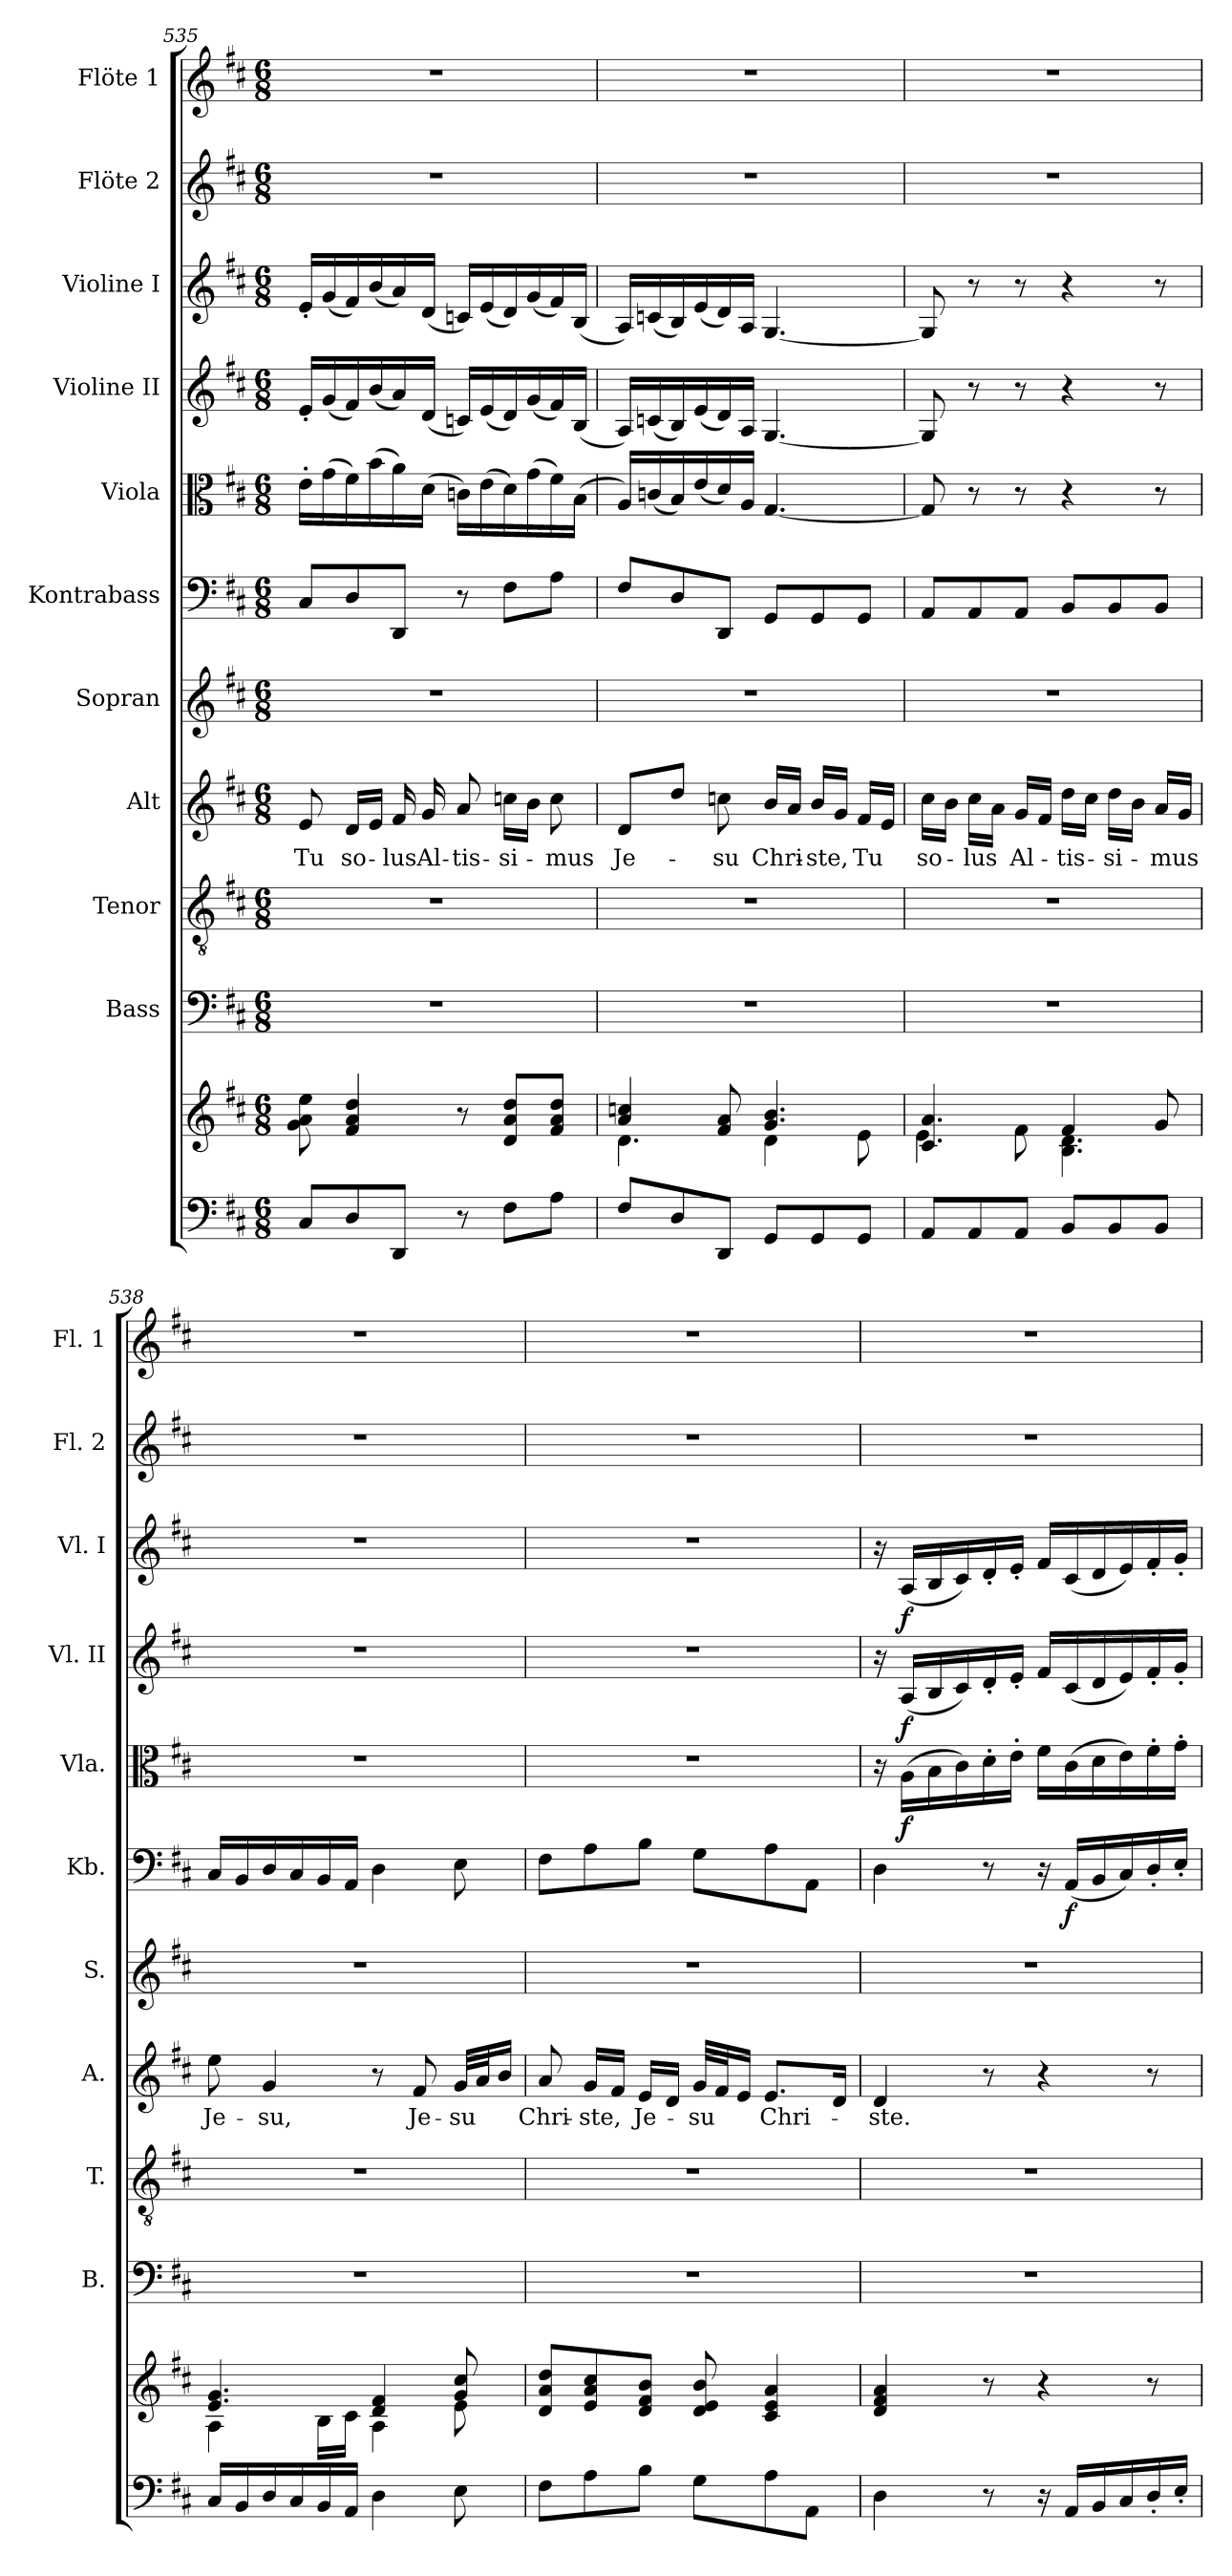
**kern	**kern	**kern	**kern	**kern	**text	**kern	**kern	**dynam	**kern	**dynam	**kern	**dynam	**kern	**dynam	**kern	**kern
*part11	*part11	*part10	*part9	*part8	*part8	*part7	*part6	*part6	*part5	*part5	*part4	*part4	*part3	*part3	*part2	*part1
*staff12	*staff11	*staff10	*staff9	*staff8	*staff8	*staff7	*staff6	*staff6	*staff5	*staff5	*staff4	*staff4	*staff3	*staff3	*staff2	*staff1
*	*	*I"Bass	*I"Tenor	*I"Alt	*	*I"Sopran	*I"Kontrabass	*	*I"Viola	*	*I"Violine II	*	*I"Violine I	*	*I"Flöte 2	*I"Flöte 1
*	*	*I'B.	*I'T.	*I'A.	*	*I'S.	*I'Kb.	*	*I'Vla.	*	*I'Vl. II	*	*I'Vl. I	*	*I'Fl. 2	*I'Fl. 1
*clefF4	*clefG2	*clefF4	*clefGv2	*clefG2	*	*clefG2	*clefF4	*	*clefC3	*	*clefG2	*	*clefG2	*	*clefG2	*clefG2
*	*	*	*	*	*	*	*ITrd7c12	*	*	*	*	*	*	*	*	*
*k[f#c#]	*k[f#c#]	*k[f#c#]	*k[f#c#]	*k[f#c#]	*	*k[f#c#]	*k[f#c#]	*	*k[f#c#]	*	*k[f#c#]	*	*k[f#c#]	*	*k[f#c#]	*k[f#c#]
*D:	*D:	*D:	*D:	*D:	*	*D:	*D:	*	*D:	*	*D:	*	*D:	*	*D:	*D:
*M6/8	*M6/8	*M6/8	*M6/8	*M6/8	*	*M6/8	*M6/8	*	*M6/8	*	*M6/8	*	*M6/8	*	*M6/8	*M6/8
=535	=535	=535	=535	=535	=535	=535	=535	=535	=535	=535	=535	=535	=535	=535	=535	=535
!	!	!	!	!	!LO:LY:b	!	!	!	!	!	!	!	!	!	!	!
8C#/L	8g\ 8a\ 8ee\	2.r	2.r	8e/	Tu	2.r	8CC#/L	.	16e'>\LL	.	16e'</LL	.	16e'</LL	.	2.r	2.r
.	.	.	.	.	.	.	.	.	(>16g\	.	(<16g/	.	(<16g/	.	.	.
!	!	!	!	!	!LO:LY:b	!	!	!	!	!	!	!	!	!	!	!
8D/	4f#/ 4a/ 4dd/	.	.	16d/LL	so-	.	8DD/	.	16f#\)	.	16f#/)	.	16f#/)	.	.	.
.	.	.	.	16e/JJ	.	.	.	.	(>16b\	.	(<16b/	.	(<16b/	.	.	.
!	!	!	!	!	!LO:LY:b	!	!	!	!	!	!	!	!	!	!	!
8DD/J	.	.	.	16f#/	-lus	.	8DDD/J	.	16a\)	.	16a/)	.	16a/)	.	.	.
!	!	!	!	!	!LO:LY:b	!	!	!	!	!	!	!	!	!	!	!
.	.	.	.	16g/	Al-	.	.	.	(>16d\JJ	.	(<16d/JJ	.	(<16d/JJ	.	.	.
!	!	!	!	!	!LO:LY:b	!	!	!	!	!	!	!	!	!	!	!
8r	8r	.	.	8a/	-tis-	.	8r	.	16cn\LL)	.	16cn/LL)	.	16cn/LL)	.	.	.
.	.	.	.	.	.	.	.	.	(>16e\	.	(<16e/	.	(<16e/	.	.	.
!	!	!	!	!	!LO:LY:b	!	!	!	!	!	!	!	!	!	!	!
8F#\L	8d/ 8a/ 8dd/L	.	.	16ccn\LL	-si-	.	8FF#\L	.	16d\)	.	16d/)	.	16d/)	.	.	.
.	.	.	.	16b\JJ	.	.	.	.	(>16g\	.	(<16g/	.	(<16g/	.	.	.
!	!	!	!	!	!LO:LY:b	!	!	!	!	!	!	!	!	!	!	!
8A\J	8f#/ 8a/ 8dd/J	.	.	8cc\	-mus	.	8AA\J	.	16f#\)	.	16f#/)	.	16f#/)	.	.	.
.	.	.	.	.	.	.	.	.	(>16B\JJ	.	(<16B/JJ	.	(<16B/JJ	.	.	.
!!LO:PB:g=z
=536	=536	=536	=536	=536	=536	=536	=536	=536	=536	=536	=536	=536	=536	=536	=536	=536
*	*^	*	*	*	*	*	*	*	*	*	*	*	*	*	*	*
!	!	!	!	!	!	!LO:LY:b	!	!	!	!	!	!	!	!	!	!	!
8F#/L	4a/ 4ccn/	4.d\	2.r	2.r	8d/L	Je-	2.r	8FF#/L	.	16A/LL)	.	16A/LL)	.	16A/LL)	.	2.r	2.r
.	.	.	.	.	.	.	.	.	.	(<16cn/	.	(<16cn/	.	(<16cn/	.	.	.
8D/	.	.	.	.	8dd/J	.	.	8DD/	.	16B/)	.	16B/)	.	16B/)	.	.	.
.	.	.	.	.	.	.	.	.	.	(<16e/	.	(<16e/	.	(<16e/	.	.	.
!	!	!	!	!	!	!LO:LY:b	!	!	!	!	!	!	!	!	!	!	!
8DD/J	8f#/ 8a/	.	.	.	8ccn\	-su	.	8DDD/J	.	16d/)	.	16d/)	.	16d/)	.	.	.
.	.	.	.	.	.	.	.	.	.	16A/JJ	.	16A/JJ	.	16A/JJ	.	.	.
!	!	!	!	!	!	!LO:LY:b	!	!	!	!	!	!	!	!	!	!	!
8GG/L	4.g/ 4.b/	4d\	.	.	16b/LL	Chri-	.	8GGG/L	.	[4.G/	.	[4.G/	.	[4.G/	.	.	.
.	.	.	.	.	16a/JJ	.	.	.	.	.	.	.	.	.	.	.	.
!	!	!	!	!	!	!LO:LY:b	!	!	!	!	!	!	!	!	!	!	!
8GG/	.	.	.	.	16b/LL	-ste,	.	8GGG/	.	.	.	.	.	.	.	.	.
.	.	.	.	.	16g/JJ	.	.	.	.	.	.	.	.	.	.	.	.
!	!	!	!	!	!	!LO:LY:b	!	!	!	!	!	!	!	!	!	!	!
8GG/J	.	8e\	.	.	16f#/LL	Tu	.	8GGG/J	.	.	.	.	.	.	.	.	.
.	.	.	.	.	16e/JJ	.	.	.	.	.	.	.	.	.	.	.	.
=537	=537	=537	=537	=537	=537	=537	=537	=537	=537	=537	=537	=537	=537	=537	=537	=537	=537
!	!	!	!	!	!	!LO:LY:b	!	!	!	!	!	!	!	!	!	!	!
8AA/L	4.c#/ 4.a/	4e\	2.r	2.r	16cc#\LL	so-	2.r	8AAA/L	.	8G/]	.	8G/]	.	8G/]	.	2.r	2.r
.	.	.	.	.	16b\JJ	.	.	.	.	.	.	.	.	.	.	.	.
!	!	!	!	!	!	!LO:LY:b	!	!	!	!	!	!	!	!	!	!	!
8AA/	.	.	.	.	16cc#\LL	-lus	.	8AAA/	.	8r	.	8r	.	8r	.	.	.
.	.	.	.	.	16a\JJ	.	.	.	.	.	.	.	.	.	.	.	.
!	!	!	!	!	!	!LO:LY:b	!	!	!	!	!	!	!	!	!	!	!
8AA/J	.	8f#\	.	.	16g/LL	Al-	.	8AAA/J	.	8r	.	8r	.	8r	.	.	.
.	.	.	.	.	16f#/JJ	.	.	.	.	.	.	.	.	.	.	.	.
!	!	!	!	!	!	!LO:LY:b	!	!	!	!	!	!	!	!	!	!	!
8BB/L	4f#/	4.B\ 4.d\	.	.	16dd\LL	-tis-	.	8BBB/L	.	4r	.	4r	.	4r	.	.	.
.	.	.	.	.	16cc#\JJ	.	.	.	.	.	.	.	.	.	.	.	.
!	!	!	!	!	!	!LO:LY:b	!	!	!	!	!	!	!	!	!	!	!
8BB/	.	.	.	.	16dd\LL	-si-	.	8BBB/	.	.	.	.	.	.	.	.	.
.	.	.	.	.	16b\JJ	.	.	.	.	.	.	.	.	.	.	.	.
!	!	!	!	!	!	!LO:LY:b	!	!	!	!	!	!	!	!	!	!	!
8BB/J	8g/	.	.	.	16a/LL	-mus	.	8BBB/J	.	8r	.	8r	.	8r	.	.	.
.	.	.	.	.	16g/JJ	.	.	.	.	.	.	.	.	.	.	.	.
=538	=538	=538	=538	=538	=538	=538	=538	=538	=538	=538	=538	=538	=538	=538	=538	=538	=538
!	!	!	!	!	!	!LO:LY:b	!	!	!	!	!	!	!	!	!	!	!
16C#/LL	4.e/ 4.g/	4A\	2.r	2.r	8ee\	Je-	2.r	16CC#/LL	.	2.r	.	2.r	.	2.r	.	2.r	2.r
16BB/	.	.	.	.	.	.	.	16BBB/	.	.	.	.	.	.	.	.	.
!	!	!	!	!	!	!LO:LY:b	!	!	!	!	!	!	!	!	!	!	!
16D/	.	.	.	.	4g/	-su,	.	16DD/	.	.	.	.	.	.	.	.	.
16C#/	.	.	.	.	.	.	.	16CC#/	.	.	.	.	.	.	.	.	.
16BB/	.	16B\LL	.	.	.	.	.	16BBB/	.	.	.	.	.	.	.	.	.
16AA/JJ	.	16c#\JJ	.	.	.	.	.	16AAA/JJ	.	.	.	.	.	.	.	.	.
4D\	4d/ 4f#/	4A\	.	.	8r	.	.	4DD\	.	.	.	.	.	.	.	.	.
!	!	!	!	!	!	!LO:LY:b	!	!	!	!	!	!	!	!	!	!	!
.	.	.	.	.	8f#/	Je-	.	.	.	.	.	.	.	.	.	.	.
!	!	!	!	!	!	!LO:LY:b	!	!	!	!	!	!	!	!	!	!	!
8E\	8g/ 8cc#/	8e\	.	.	32g/LLL	-su	.	8EE\	.	.	.	.	.	.	.	.	.
.	.	.	.	.	32a/J	.	.	.	.	.	.	.	.	.	.	.	.
.	.	.	.	.	16b/JJ	.	.	.	.	.	.	.	.	.	.	.	.
*	*v	*v	*	*	*	*	*	*	*	*	*	*	*	*	*	*	*
!!LO:PB:g=z
=539	=539	=539	=539	=539	=539	=539	=539	=539	=539	=539	=539	=539	=539	=539	=539	=539
!	!	!	!	!	!LO:LY:b	!	!	!	!	!	!	!	!	!	!	!
8F#\L	8d/ 8a/ 8dd/L	2.r	2.r	8a/	Chri-	2.r	8FF#\L	.	2.r	.	2.r	.	2.r	.	2.r	2.r
!	!	!	!	!	!LO:LY:b	!	!	!	!	!	!	!	!	!	!	!
8A\	8e/ 8a/ 8cc#/	.	.	16g/LL	-ste,	.	8AA\	.	.	.	.	.	.	.	.	.
.	.	.	.	16f#/JJ	.	.	.	.	.	.	.	.	.	.	.	.
!	!	!	!	!	!LO:LY:b	!	!	!	!	!	!	!	!	!	!	!
8B\J	8d/ 8f#/ 8b/J	.	.	16e/LL	Je-	.	8BB\J	.	.	.	.	.	.	.	.	.
.	.	.	.	16d/JJ	.	.	.	.	.	.	.	.	.	.	.	.
!	!	!	!	!	!LO:LY:b	!	!	!	!	!	!	!	!	!	!	!
8G\L	8d/ 8e/ 8b/	.	.	32g/LLL	-su	.	8GG\L	.	.	.	.	.	.	.	.	.
.	.	.	.	32f#/J	.	.	.	.	.	.	.	.	.	.	.	.
.	.	.	.	16e/JJ	.	.	.	.	.	.	.	.	.	.	.	.
!	!	!	!	!	!LO:LY:b	!	!	!	!	!	!	!	!	!	!	!
8A\	4c#/ 4e/ 4a/	.	.	8.e/L	Chri-	.	8AA\	.	.	.	.	.	.	.	.	.
8AA\J	.	.	.	.	.	.	8AAA\J	.	.	.	.	.	.	.	.	.
.	.	.	.	16d/Jk	.	.	.	.	.	.	.	.	.	.	.	.
=540	=540	=540	=540	=540	=540	=540	=540	=540	=540	=540	=540	=540	=540	=540	=540	=540
!	!	!	!	!	!LO:LY:b	!	!	!	!	!	!	!	!	!	!	!
4D\	4d/ 4f#/ 4a/	2.r	2.r	4d/	-ste.	2.r	4DD\	.	16r	.	16r	.	16r	.	2.r	2.r
!	!	!	!	!	!	!	!	!	!	!LO:DY:b	!	!LO:DY:b	!	!LO:DY:b	!	!
.	.	.	.	.	.	.	.	.	(>16A\LL	f	(<16A/LL	f	(<16A/LL	f	.	.
.	.	.	.	.	.	.	.	.	16B\	.	16B/	.	16B/	.	.	.
.	.	.	.	.	.	.	.	.	16c#\)	.	16c#/)	.	16c#/)	.	.	.
8r	8r	.	.	8r	.	.	8r	.	16d'>\	.	16d'</	.	16d'</	.	.	.
.	.	.	.	.	.	.	.	.	16e'>\JJ	.	16e'</JJ	.	16e'</JJ	.	.	.
16r	4r	.	.	4r	.	.	16r	.	16f#\LL	.	16f#/LL	.	16f#/LL	.	.	.
!	!	!	!	!	!	!	!	!LO:DY:b	!	!	!	!	!	!	!	!
16AA/LL	.	.	.	.	.	.	(<16AAA/LL	f	(>16c#\	.	(<16c#/	.	(<16c#/	.	.	.
16BB/	.	.	.	.	.	.	16BBB/	.	16d\	.	16d/	.	16d/	.	.	.
16C#/	.	.	.	.	.	.	16CC#/)	.	16e\)	.	16e/)	.	16e/)	.	.	.
16D'</	8r	.	.	8r	.	.	16DD'</	.	16f#'>\	.	16f#'</	.	16f#'</	.	.	.
16E'</JJ	.	.	.	.	.	.	16EE'</JJ	.	16g'>\JJ	.	16g'</JJ	.	16g'</JJ	.	.	.
=	=	=	=	=	=	=	=	=	=	=	=	=	=	=	=	=
*-	*-	*-	*-	*-	*-	*-	*-	*-	*-	*-	*-	*-	*-	*-	*-	*-
